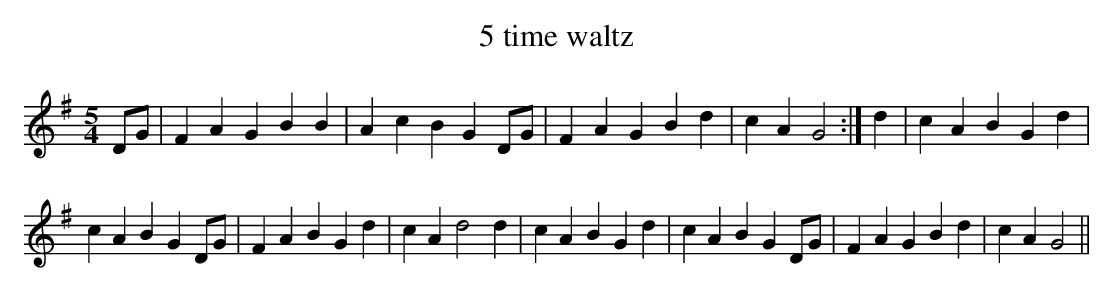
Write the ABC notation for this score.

X:1
T:5 time waltz
L:1/4
M:5/4
K:G major
D/G/ | FAGBB | AcBGD/G/ | FAGBd | cAG2 :| d | cABGd |
cABGD/G/ | FABGd | cAd2d | cABGd | cABGD/G/ | FAGBd | cAG2 ||
